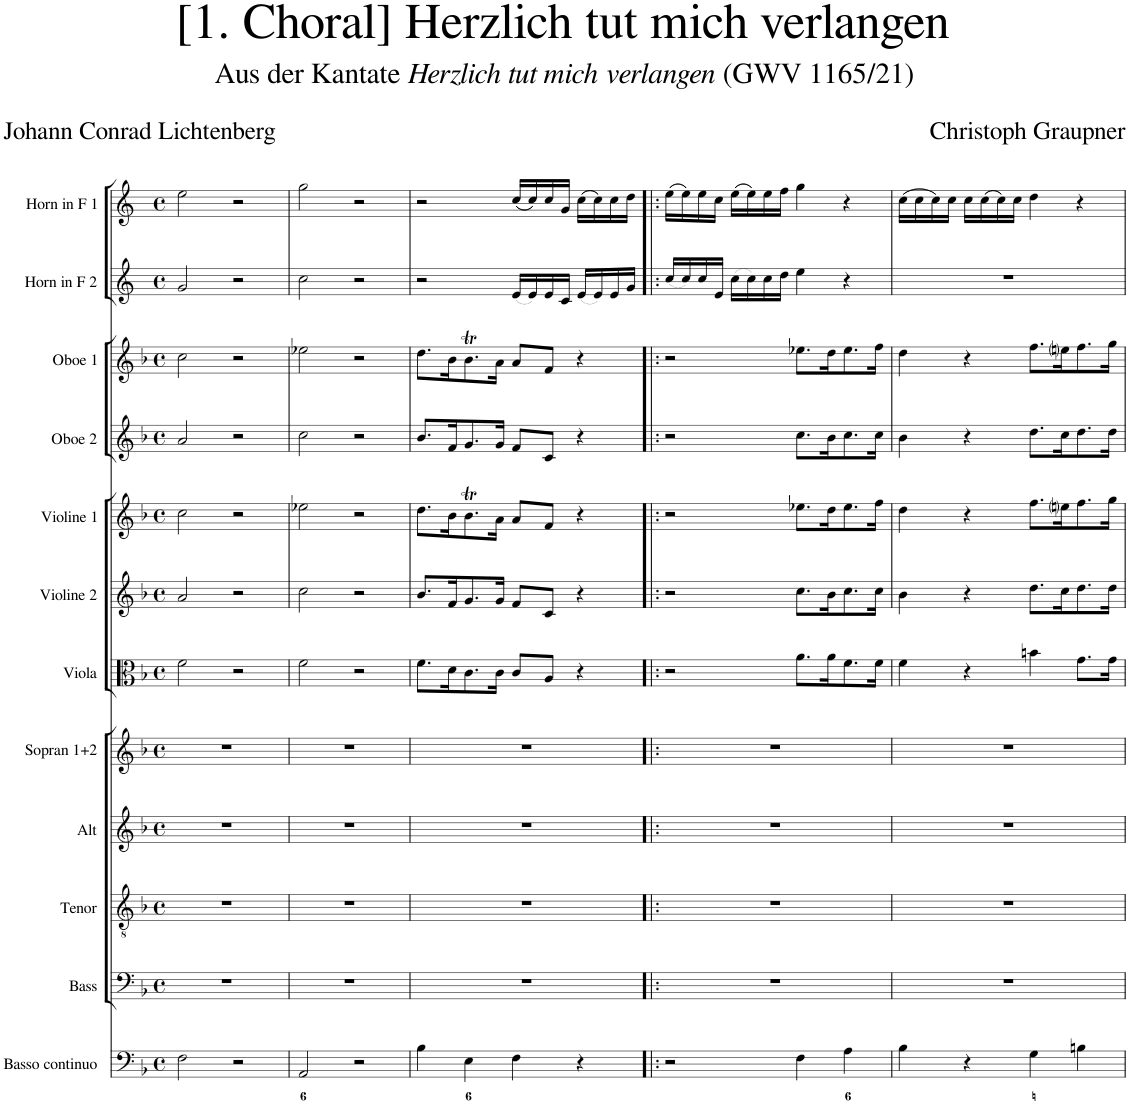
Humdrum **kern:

**kern	**kern	**kern	**kern	**kern	**kern	**kern	**kern	**kern	**kern	**kern	**kern
*part12	*part11	*part10	*part9	*part8	*part7	*part6	*part5	*part4	*part3	*part2	*part1
*staff12	*staff11	*staff10	*staff9	*staff8	*staff7	*staff6	*staff5	*staff4	*staff3	*staff2	*staff1
*I"Basso continuo	*I"Bass	*I"Tenor	*I"Alt	*I"Sopran 1+2	*I"Viola	*I"Violine 2	*I"Violine 1	*I"Oboe 2	*I"Oboe 1	*I"Horn in F 2	*I"Horn in F 1
*I'BC	*I'B	*I'T	*I'A	*I'S 1+2	*I'Vla	*I'Vln 2	*I'Vln 1	*I'Ob 2	*I'Ob 1	*I'Horn 2	*I'Horn 1
*clefF4	*clefF4	*clefGv2	*clefG2	*clefG2	*clefC3	*clefG2	*clefG2	*clefG2	*clefG2	*clefG2	*clefG2
*Trd7c12	*	*	*	*	*	*	*	*	*	*Trd4c7	*Trd4c7
*k[b-]	*k[b-]	*k[b-]	*k[b-]	*k[b-]	*k[b-]	*k[b-]	*k[b-]	*k[b-]	*k[b-]	*k[]	*k[]
*M4/4	*M4/4	*M4/4	*M4/4	*M4/4	*M4/4	*M4/4	*M4/4	*M4/4	*M4/4	*M4/4	*M4/4
*met(c)	*met(c)	*met(c)	*met(c)	*met(c)	*met(c)	*met(c)	*met(c)	*met(c)	*met(c)	*met(c)	*met(c)
=1	=1	=1	=1	=1	=1	=1	=1	=1	=1	=1	=1
2F\	1r	1r	1r	1r	2f\	2a/	2cc\	2a/	2cc\	2g/	2ee\
2r	.	.	.	.	2r	2r	2r	2r	2r	2r	2r
=2	=2	=2	=2	=2	=2	=2	=2	=2	=2	=2	=2
2AA/	1r	1r	1r	1r	2f\	2cc\	2ee-X\	2cc\	2ee-X\	2cc\	2gg\
2r	.	.	.	.	2r	2r	2r	2r	2r	2r	2r
=3	=3	=3	=3	=3	=3	=3	=3	=3	=3	=3	=3
4B-\	1r	1r	1r	1r	8.f\L	8.b-/L	8.dd\L	8.b-/L	8.dd\L	2r	2r
.	.	.	.	.	16d\K	16f/K	16b-\K	16f/K	16b-\K	.	.
4E\	.	.	.	.	8.c\	8.g/	8.b-T\	8.g/	8.b-T\	.	.
.	.	.	.	.	16c\Jk	16g/Jk	16a\Jk	16g/Jk	16a\Jk	.	.
4F\	.	.	.	.	8c/L	8f/L	8a/L	8f/L	8a/L	(<16e/LL	(<16cc/LL
.	.	.	.	.	.	.	.	.	.	16e/)	16cc/)
.	.	.	.	.	8A/J	8c/J	8f/J	8c/J	8f/J	16e/	16cc/
.	.	.	.	.	.	.	.	.	.	16c/JJ	16g/JJ
4r	.	.	.	.	4r	4r	4r	4r	4r	(<16e/LL	(>16cc\LL
.	.	.	.	.	.	.	.	.	.	16e/)	16cc\)
.	.	.	.	.	.	.	.	.	.	16e/	16cc\
.	.	.	.	.	.	.	.	.	.	16g/JJ	16dd\JJ
=4!|:	=4!|:	=4!|:	=4!|:	=4!|:	=4!|:	=4!|:	=4!|:	=4!|:	=4!|:	=4!|:	=4!|:
2r	1r	1r	1r	1r	2r	2r	2r	2r	2r	(<16cc/LL	(>16ee\LL
.	.	.	.	.	.	.	.	.	.	16cc/)	16ee\)
.	.	.	.	.	.	.	.	.	.	16cc/	16ee\
.	.	.	.	.	.	.	.	.	.	16e/JJ	16cc\JJ
.	.	.	.	.	.	.	.	.	.	(>16cc\LL	(>16ee\LL
.	.	.	.	.	.	.	.	.	.	16cc\)	16ee\)
.	.	.	.	.	.	.	.	.	.	16cc\	16ee\
.	.	.	.	.	.	.	.	.	.	16dd\JJ	16ff\JJ
4F\	.	.	.	.	8.a\L	8.cc\L	8.ee-X\L	8.cc\L	8.ee-X\L	4ee\	4gg\
.	.	.	.	.	16a\K	16b-\K	16dd\K	16b-\K	16dd\K	.	.
4A\	.	.	.	.	8.f\	8.cc\	8.ee-\	8.cc\	8.ee-\	4r	4r
.	.	.	.	.	16f\Jk	16cc\Jk	16ff\Jk	16cc\Jk	16ff\Jk	.	.
=5	=5	=5	=5	=5	=5	=5	=5	=5	=5	=5	=5
4B-\	1r	1r	1r	1r	4f\	4b-\	4dd\	4b-\	4dd\	1r	(>16cc\LL
.	.	.	.	.	.	.	.	.	.	.	16cc\
.	.	.	.	.	.	.	.	.	.	.	16cc\)
.	.	.	.	.	.	.	.	.	.	.	16cc\JJ
4r	.	.	.	.	4r	4r	4r	4r	4r	.	16cc\LL
.	.	.	.	.	.	.	.	.	.	.	(>16cc\
.	.	.	.	.	.	.	.	.	.	.	16cc\)
.	.	.	.	.	.	.	.	.	.	.	16cc\JJ
4G\	.	.	.	.	4bn\	8.dd\L	8.ff\L	8.dd\L	8.ff\L	.	4dd\
.	.	.	.	.	.	16cc\K	16eeni\K	16cc\K	16eeni\K	.	.
4Bn\	.	.	.	.	8.g\L	8.dd\	8.ff\	8.dd\	8.ff\	.	4r
.	.	.	.	.	16g\Jk	16dd\Jk	16gg\Jk	16dd\Jk	16gg\Jk	.	.
=	=	=	=	=	=	=	=	=	=	=	=
*-	*-	*-	*-	*-	*-	*-	*-	*-	*-	*-	*-
